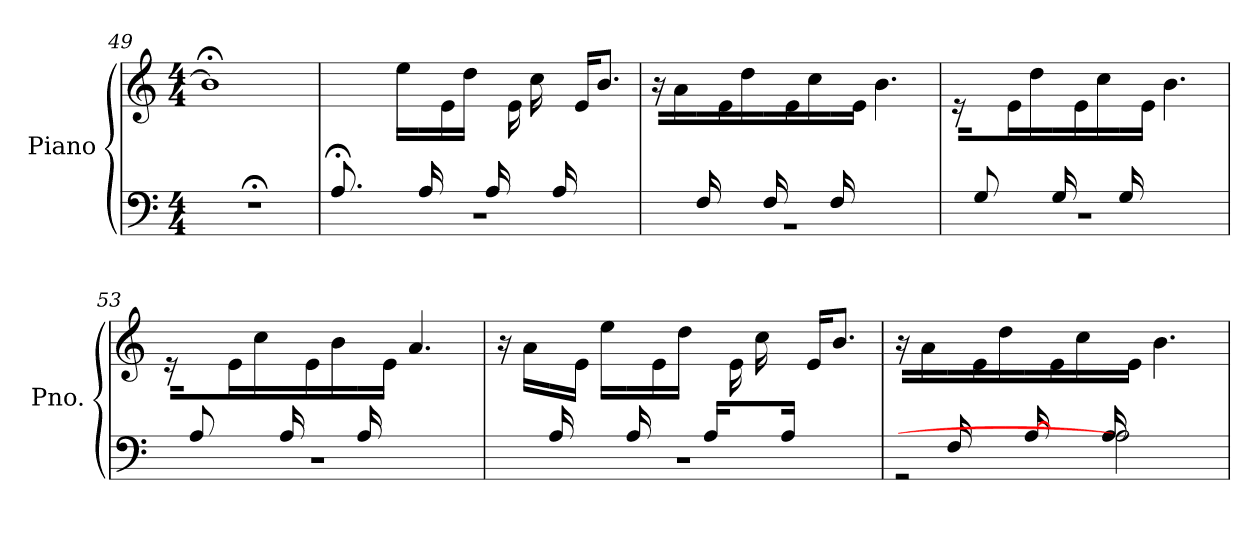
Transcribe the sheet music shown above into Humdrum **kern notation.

**kern	**kern
*part1	*part1
*staff2	*staff1
*I"Piano	*
*I'Pno.	*
*clefF4	*clefG2
*k[]	*k[]
*M4/4	*M4/4
=49	=49
1r;<	1b;<]
!!LO:LB:g=z
=50	=50
*^	*
8.A;</L	1r	8.ryy
8ryy	.	16e\Jk
.	.	16ee\LL
16A/	.	16ryy
8ryy	.	16e\
.	.	16dd\JJ
16A/LL	.	16ryy
8ryy	.	16e\
.	.	16cc\
16A/JJ	.	16ryy
4ryy	.	16e/KL
.	.	8.b/J
=51	=51	=51
8ryy	1r	16r
.	.	16a\LL
16F/	.	16ryy
8ryy	.	16e\JJ
.	.	16dd\LL
16F/	.	16ryy
8ryy	.	16e\
.	.	16cc\JJ
16F/LL	.	16ryy
4..ryy	.	16e\JJ
.	.	4.b\
=52	=52	=52
16ryy	1r	16r
8G/L	.	8ryy
8ryy	.	16e\Jk
.	.	16dd\LL
16G/	.	16ryy
8ryy	.	16e\
.	.	16cc\JJ
16G/LL	.	16ryy
4..ryy	.	16e\JJ
.	.	4.b\
=53	=53	=53
16ryy	1r	16r
8A/L	.	8ryy
8ryy	.	16e\Jk
.	.	16cc\LL
16A/	.	16ryy
8ryy	.	16e\
.	.	16b\JJ
16A/LL	.	16ryy
4..ryy	.	16e\JJ
.	.	4.a/
!!LO:LB:g=z
=54	=54	=54
8ryy	1r	16r
.	.	16a\LL
16A/	.	16ryy
8ryy	.	16e\JJ
.	.	16ee\LL
16A/	.	16ryy
8ryy	.	16e\
.	.	16dd\JJ
16A/LL	.	16ryy
8ryy	.	16e\
.	.	16cc\
16A/JJ	.	16ryy
4ryy	.	16e/KL
.	.	8.b/J
=55	=55	=55
8ryy	2r	16r
.	.	16a\LL
16F/	.	16ryy
8ryy	.	16e\JJ
.	.	16dd\LL
[16A/	.	16ryy
8ryy	.	16e\
.	.	16cc\JJ
16A/LL	2A\]	16ryy
4..ryy	.	16e\JJ
.	.	4.b\
*v	*v	*
=	=
*-	*-
